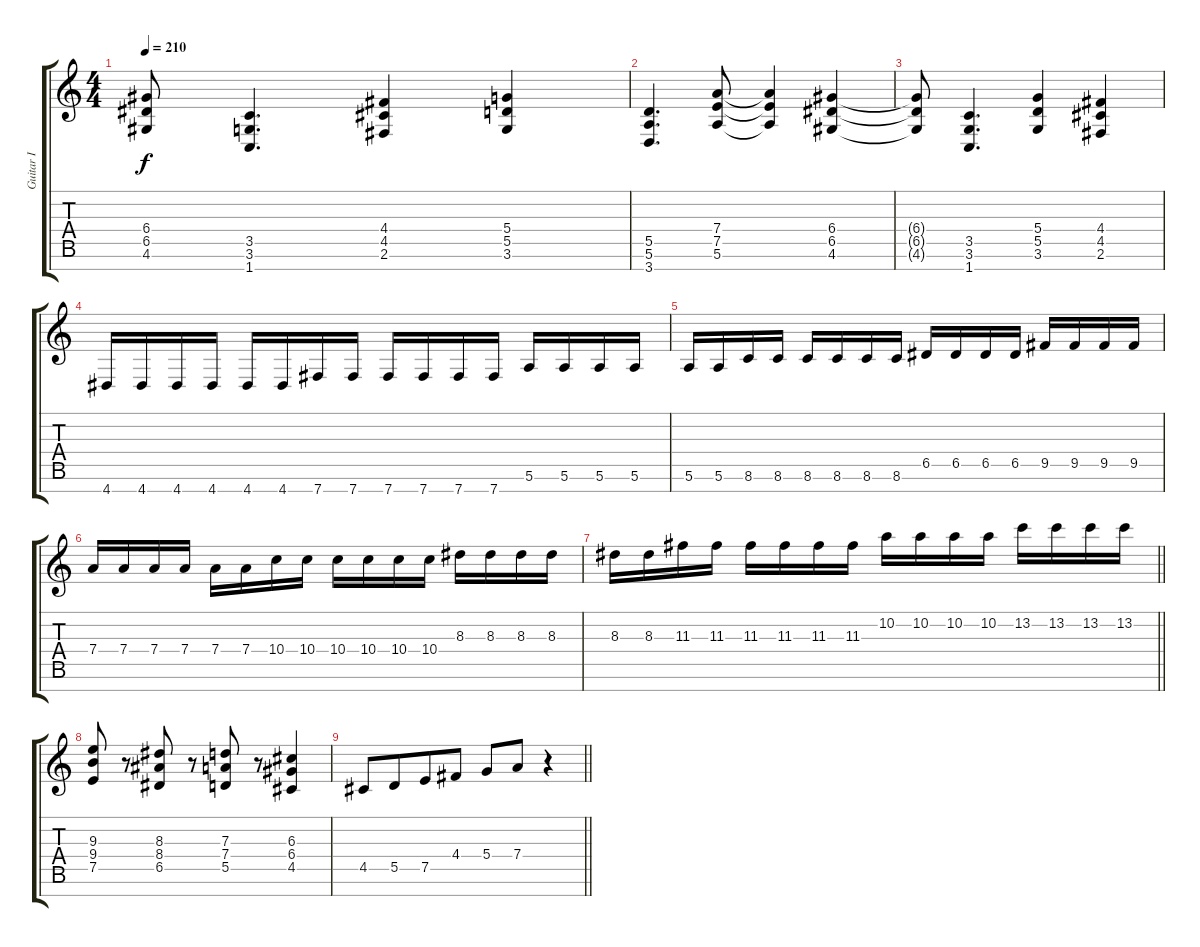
\track ("Guitar I" "Guitar I") {instrument distortionguitar}
\staff {score tabs}
\tuning (E4 B3 G3 D3 A2 E2 B1) {hide}
\ts (4 4)
\tempo 210
\clef g2
\ks c
(6.4{t} 6.5{t} 4.6{t}).8{dy f} (3.5 3.6 1.7).4{d} (4.4 4.5 2.6).4 (5.4 5.5 3.6).4 |
(5.5 5.6 3.7).4{d} (7.4 7.5 5.6).8 (7.4{t} 7.5{t} 5.6{t}).4 (6.4 6.5 4.6).4 |
(6.4{t} 6.5{t} 4.6{t}).8 (3.5 3.6 1.7).4{d} (5.4 5.5 3.6).4 (4.4 4.5 2.6).4 |
4.7.16 4.7.16 4.7.16 4.7.16 4.7.16 4.7.16 7.7.16 7.7.16 7.7.16 7.7.16 7.7.16 7.7.16 5.6.16 5.6.16 5.6.16 5.6.16 |
5.6.16 5.6.16 8.6.16 8.6.16 8.6.16 8.6.16 8.6.16 8.6.16 6.5.16 6.5.16 6.5.16 6.5.16 9.5.16 9.5.16 9.5.16 9.5.16 |
7.4.16 7.4.16 7.4.16 7.4.16 7.4.16 7.4.16 10.4.16 10.4.16 10.4.16 10.4.16 10.4.16 10.4.16 8.3.16 8.3.16 8.3.16 8.3.16 |
\barLineRight lightlight
8.3.16 8.3.16 11.3.16 11.3.16 11.3.16 11.3.16 11.3.16 11.3.16 10.2.16 10.2.16 10.2.16 10.2.16 13.2.16 13.2.16 13.2.16 13.2.16 |
(9.3 9.4 7.5).8 r.8 (8.3 8.4 6.5).8 r.8 (7.3 7.4 5.5).8 r.8 (6.3 6.4 4.5).4 |
\barLineRight lightlight
4.5.8 5.5.8{beam merge} 7.5.8 4.4.8 5.4.8 7.4.8 r.4
